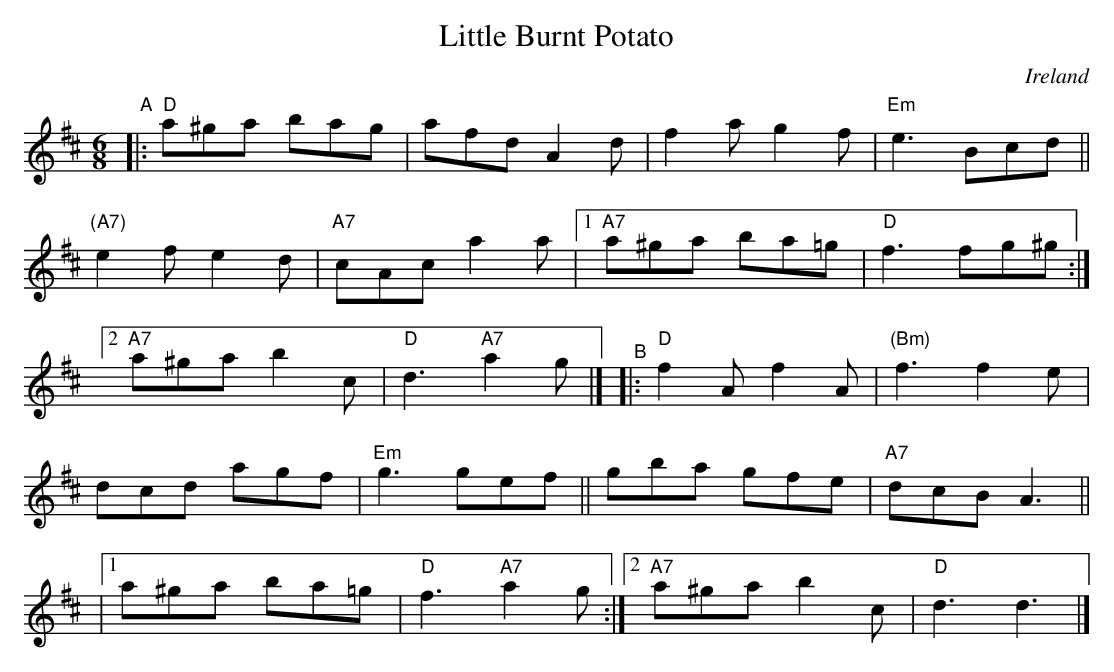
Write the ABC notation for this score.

X:1
T: Little Burnt Potato
O: Ireland
M: 6/8
L: 1/8
K: D
"^A"|:\
"D"a^ga bag | afd A2d | f2a g2f | "Em"e3 Bcd ||
"(A7)"e2f e2d | "A7"cAc a2a |[1 "A7"a^ga ba=g | "D"f3 fg^g :|
[2 "A7"a^ga b2c | "D"d3 "A7"a2g |]"^B"|: "D"f2A f2A | "(Bm)"f3 f2e |
dcd agf | "Em"g3 gef || gba gfe | "A7"dcB A3 ||
|[1 a^ga ba=g | "D"f3 "A7"a2g :|2 "A7"a^ga b2c | "D"d3 d3 |]
